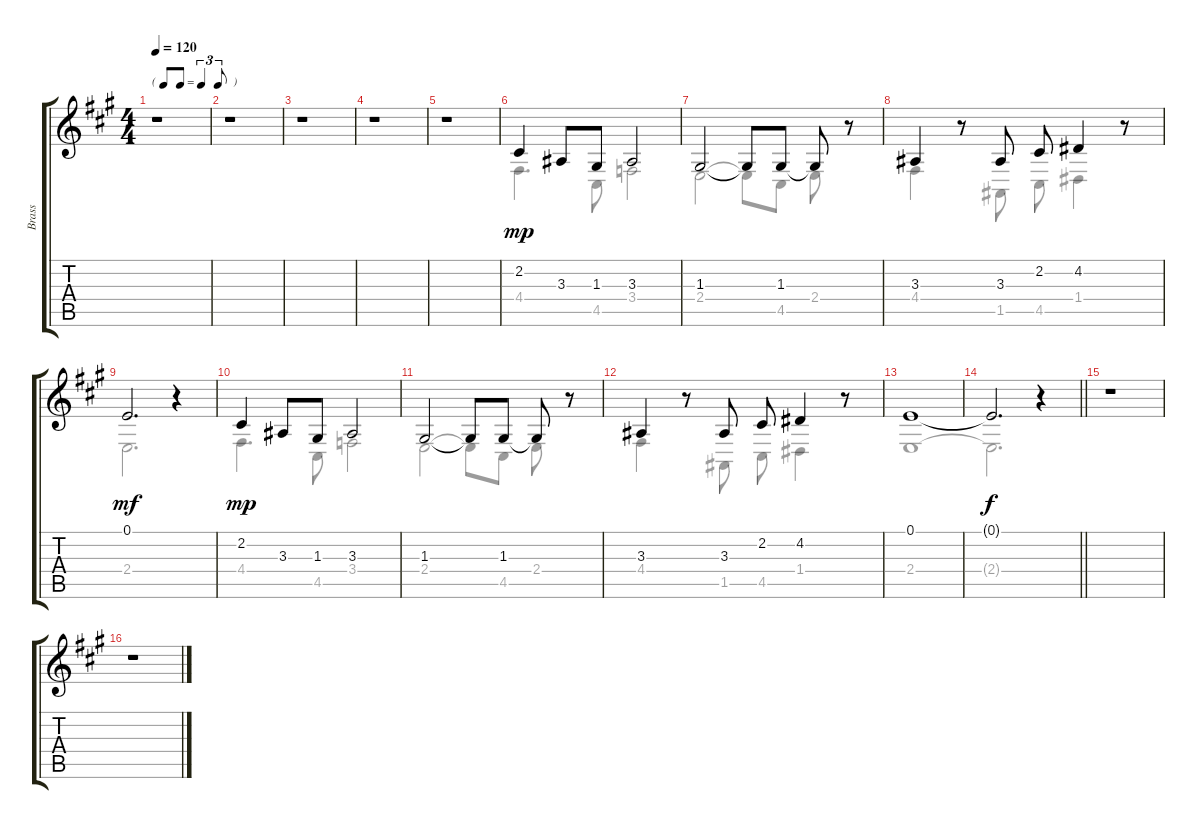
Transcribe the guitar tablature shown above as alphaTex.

\track ("Brass" "Brass") {instrument trombone}
\staff {score tabs}
\tuning (E4 B3 G3 D3 A2 E2) {hide}
\voice
\ts (4 4)
\tf triplet8th
\tempo 120
\clef g2
\ks a
r.1{dy mf} |
r.1 |
r.1 |
r.1 |
r.1 |
2.2.4{dy mp} 3.3.8 1.3.8 3.3.2 |
1.3.2 1.3{t}.8 1.3.8 1.3{t}.8 r.8 |
3.3.4 r.8 3.3.8 2.2.8 4.2.4 r.8 |
0.1.2{d dy mf} r.4 |
2.2.4{dy mp} 3.3.8 1.3.8 3.3.2 |
1.3.2 1.3{t}.8 1.3.8 1.3{t}.8 r.8 |
3.3.4 r.8 3.3.8 2.2.8 4.2.4 r.8 |
0.1.1 |
\barLineRight lightlight
0.1{t}.2{d dy f} r.4 |
r.1 |
r.1
\voice
\clef g2
\ottava regular
\simile none
\ks a
|
|
|
|
|
4.4.4{d dy mp} 4.5.8 3.4.2 |
2.4.2 2.4{t}.8 4.5.8 2.4.8 r.8 |
4.4.4 r.8 1.5.8 4.5.8 1.4.4 r.8 |
2.4.2{d} r.4 |
4.4.4{d} 4.5.8 3.4.2 |
2.4.2 2.4{t}.8 4.5.8 2.4.8 r.8 |
4.4.4 r.8 1.5.8 4.5.8 1.4.4 r.8 |
2.4.1 |
\barLineRight lightlight
2.4{t}.2{d dy f} r.4 |
|
